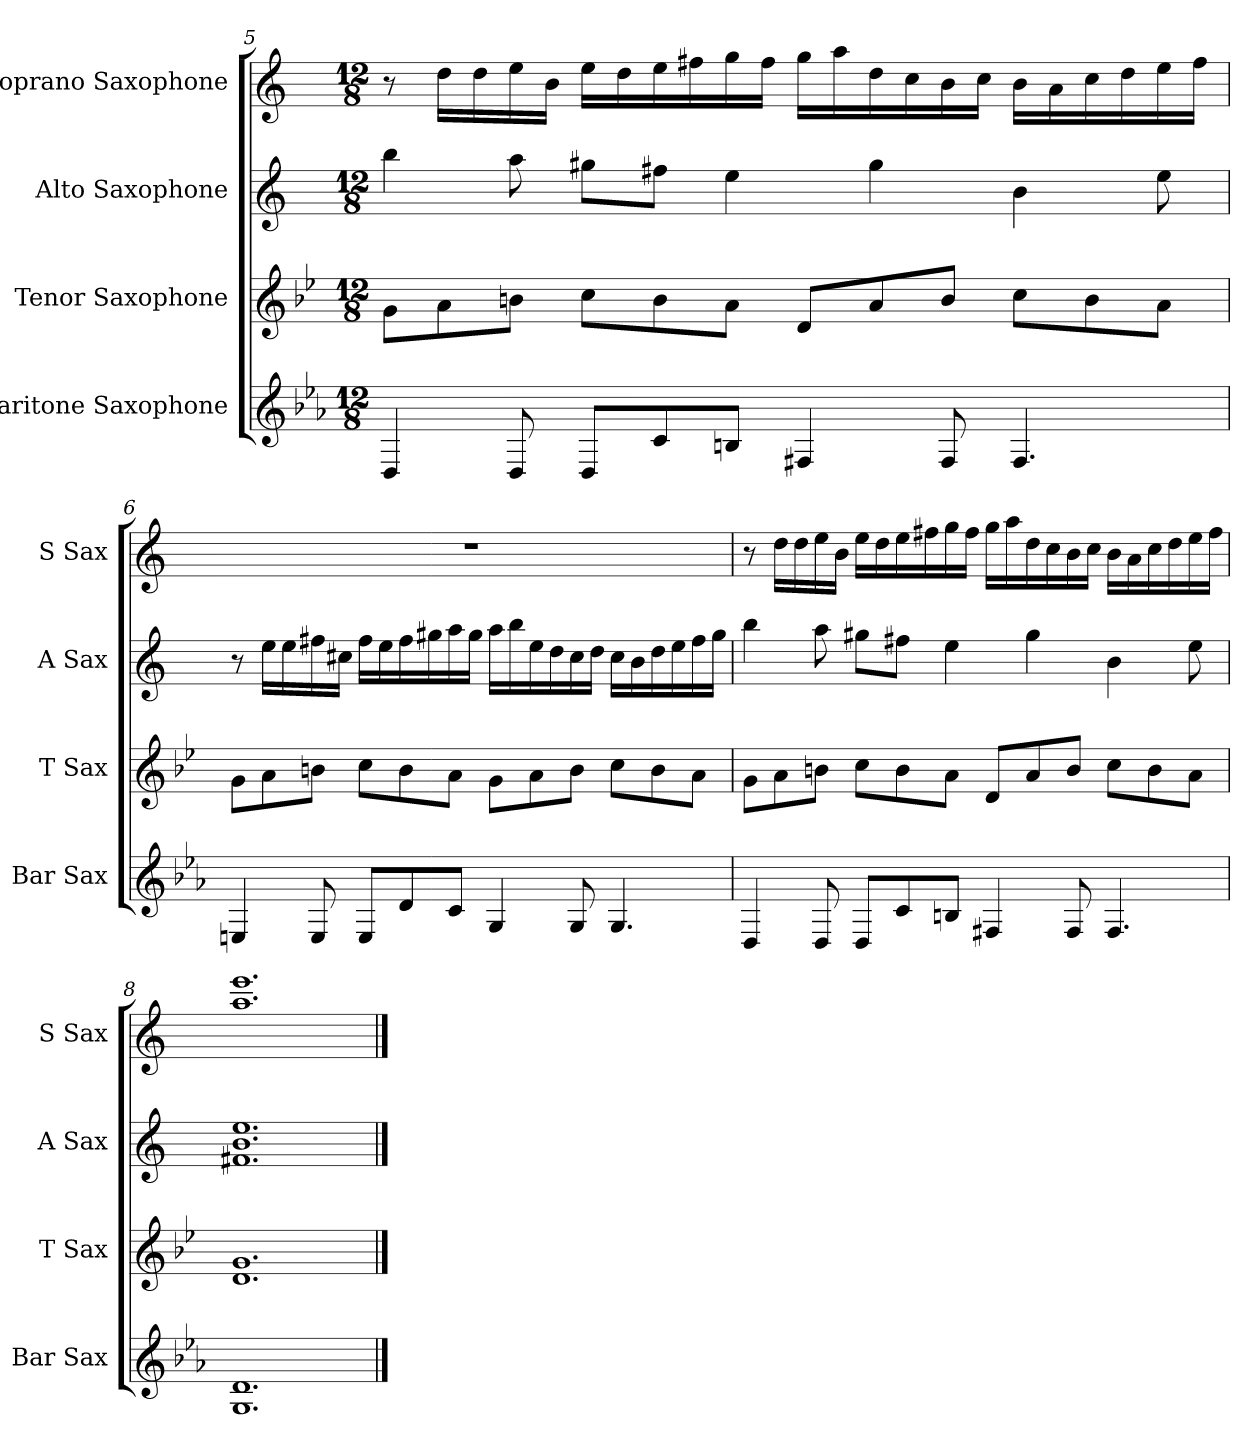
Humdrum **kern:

**kern	**kern	**kern	**kern
*part4	*part3	*part2	*part1
*staff4	*staff3	*staff2	*staff1
*I"Baritone Saxophone	*I"Tenor Saxophone	*I"Alto Saxophone	*I"Soprano Saxophone
*I'Bar Sax	*I'T Sax	*I'A Sax	*I'S Sax
!!LO:LB:g=z
*clefG2	*clefG2	*clefG2	*clefG2
*ITrd12c21	*ITrd8c14	*ITrd5c9	*ITrd1c2
*k[b-e-a-]	*k[b-e-]	*k[b-e-a-]	*k[b-e-]
*M12/8	*M12/8	*M12/8	*M12/8
=5	=5	=5	=5
4DD/	8G\L	4dd\	8r
.	8A\	.	16cc\LL
.	.	.	16cc\
8DD/	8Bn\J	8cc\	16dd\
.	.	.	16a\JJ
8DD/L	8c\L	8bn\L	16dd\LL
.	.	.	16cc\
8C/	8B\	8an\J	16dd\
.	.	.	16een\
8BBn/J	8A\J	4g\	16ff\
.	.	.	16ee\JJ
4FF#X/	8D/L	.	16ff\LL
.	.	.	16gg\
.	8A/	4b\	16cc\
.	.	.	16b-\
8FF#/	8B/J	.	16a\
.	.	.	16b-\JJ
4.FF#/	8c\L	4d\	16a\LL
.	.	.	16g\
.	8B\	.	16b-\
.	.	.	16cc\
.	8A\J	8g\	16dd\
.	.	.	16ee\JJ
=6	=6	=6	=6
4EEn/	8G\L	8r	1.r
.	8A\	16g\LL	.
.	.	16g\	.
8EE/	8Bn\J	16an\	.
.	.	16en\JJ	.
8EE/L	8c\L	16a\LL	.
.	.	16g\	.
8D/	8B\	16a\	.
.	.	16bn\	.
8C/J	8A\J	16cc\	.
.	.	16b\JJ	.
4GG/	8G\L	16cc\LL	.
.	.	16dd\	.
.	8A\	16g\	.
.	.	16f\	.
8GG/	8B\J	16e\	.
.	.	16f\JJ	.
4.GG/	8c\L	16e\LL	.
.	.	16d\	.
.	8B\	16f\	.
.	.	16g\	.
.	8A\J	16a\	.
.	.	16b\JJ	.
!!LO:PB:g=z
=7	=7	=7	=7
4DD/	8G\L	4dd\	8r
.	8A\	.	16cc\LL
.	.	.	16cc\
8DD/	8Bn\J	8cc\	16dd\
.	.	.	16a\JJ
8DD/L	8c\L	8bn\L	16dd\LL
.	.	.	16cc\
8C/	8B\	8an\J	16dd\
.	.	.	16een\
8BBn/J	8A\J	4g\	16ff\
.	.	.	16ee\JJ
4FF#X/	8D/L	.	16ff\LL
.	.	.	16gg\
.	8A/	4b\	16cc\
.	.	.	16b-\
8FF#/	8B/J	.	16a\
.	.	.	16b-\JJ
4.FF#/	8c\L	4d\	16a\LL
.	.	.	16g\
.	8B\	.	16b-\
.	.	.	16cc\
.	8A\J	8g\	16dd\
.	.	.	16ee\JJ
=8	=8	=8	=8
1.GG 1.D	1.D 1.G	1.An 1.d 1.g	1.gg 1.ddd
==	==	==	==
*-	*-	*-	*-
